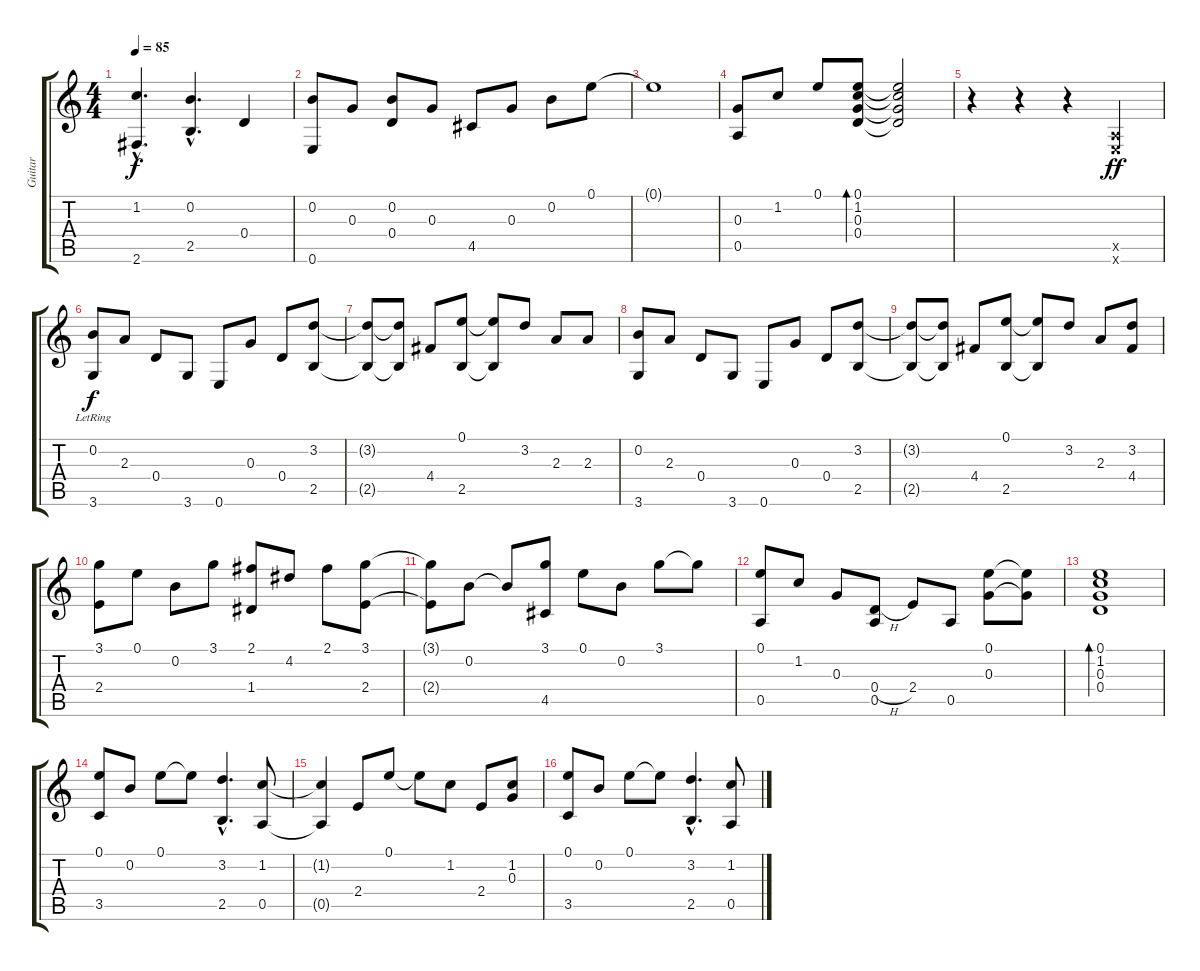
\track ("Guitar" "Guitar") {instrument acousticguitarsteel}
\staff {score tabs}
\tuning (E4 B3 G3 D3 A2 E2) {hide}
\ts (4 4)
\tempo 85
\clef g2
\ks c
(1.2{hac} 2.6{hac}).4{d dy f} (0.2{hac} 2.5{hac}).4{d} 0.4.4 |
(0.2 0.6).8 0.3.8 (0.2 0.4).8 0.3.8 4.5.8 0.3.8 0.2.8 0.1.8 |
0.1{t}.1 |
(0.3 0.5).8 1.2.8 0.1.8 (0.1 1.2 0.3 0.4).8{bd 480} (0.1{t} 1.2{t} 0.3{t} 0.4{t}).2 |
r.4 r.4 r.4 (0.5{x} 0.6{x}).4{dy ff} |
(0.2{lr} 3.6{lr}).8{dy f} 2.3.8 0.4.8 3.6.8 0.6.8 0.3.8 0.4.8 (3.2 2.5).8 |
(3.2{t} 2.5{t}).8 (3.2{t} 2.5{t}).8 4.4.8 (0.1 2.5).8 (0.1{t} 2.5{t}).8 3.2.8 2.3.8 2.3.8 |
(0.2 3.6).8 2.3.8 0.4.8 3.6.8 0.6.8 0.3.8 0.4.8 (3.2 2.5).8 |
(3.2{t} 2.5{t}).8 (3.2{t} 2.5{t}).8 4.4.8 (0.1 2.5).8 (0.1{t} 2.5{t}).8 3.2.8 2.3.8 (3.2 4.4).8 |
(3.1 2.4).8 0.1.8 0.2.8 3.1.8 (2.1 1.4).8 4.2.8 2.1.8 (3.1 2.4).8 |
(3.1{t} 2.4{t}).8 0.2.8 0.2{t}.8 (3.1 4.5).8 0.1.8 0.2.8 3.1.8 3.1{t}.8 |
(0.1 0.5).8 1.2.8 0.3.8 (0.4{h} 0.5).8 2.4.8 0.5.8 (0.1 0.3).8 (0.1{t} 0.3{t}).8 |
(0.1 1.2 0.3 0.4).1{bd 480} |
(0.1 3.5).8{volume 16} 0.2.8 0.1.8 0.1{t}.8 (3.2{hac} 2.5{hac}).4{d} (1.2 0.5).8 |
(1.2{t} 0.5{t}).4 2.4.8 0.1.8 0.1{t}.8 1.2.8 2.4.8 (1.2 0.3).8 |
(0.1 3.5).8 0.2.8 0.1.8 0.1{t}.8 (3.2{hac} 2.5{hac}).4{d} (1.2 0.5).8
